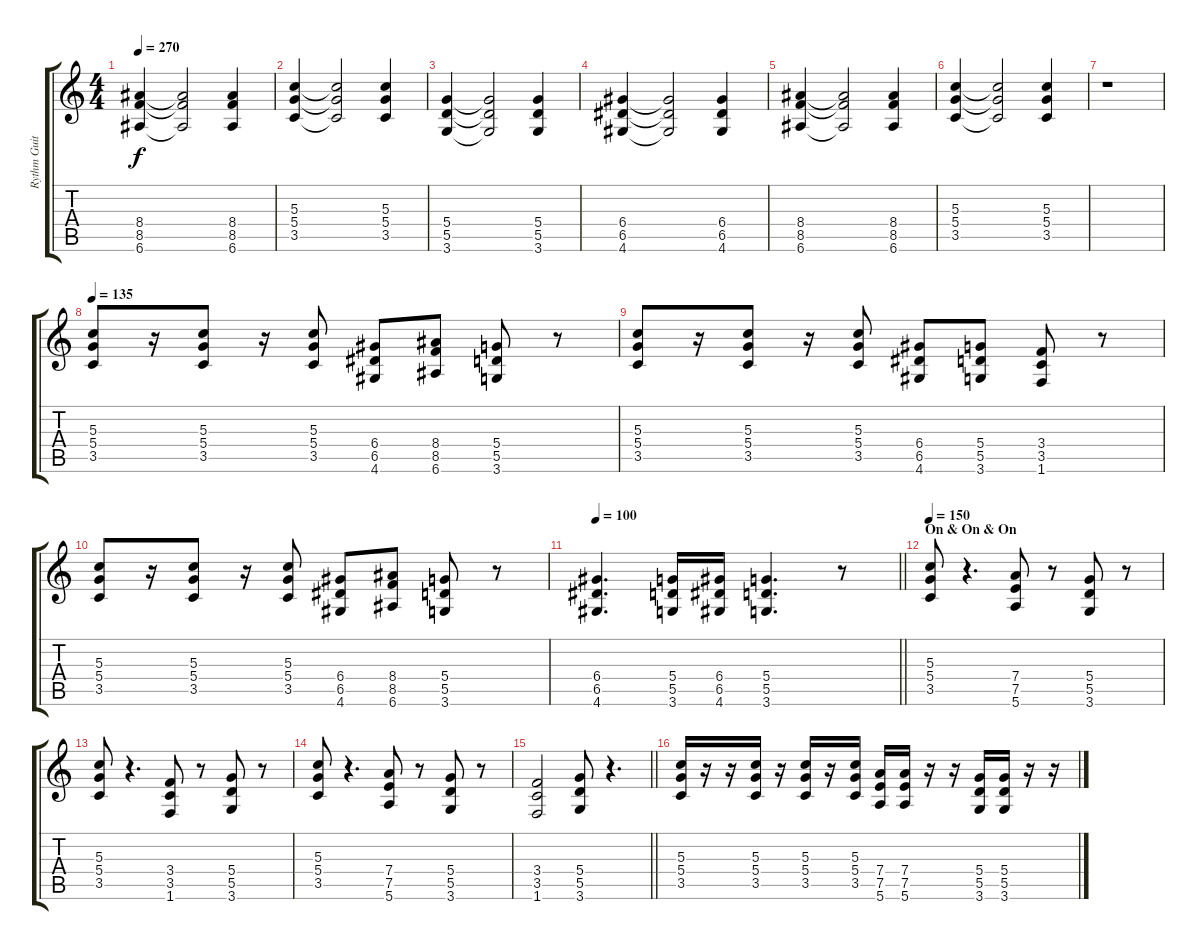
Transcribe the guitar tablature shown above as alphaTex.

\track ("Rythm Guitar" "Rythm Guit") {instrument overdrivenguitar}
\staff {score tabs}
\tuning (E4 B3 G3 D3 A2 E2) {hide}
\ts (4 4)
\tempo 270
\clef g2
\ks c
(8.4 8.5 6.6).4{dy f} (8.4{t} 8.5{t} 6.6{t}).2 (8.4 8.5 6.6).4 |
(5.3 5.4 3.5).4 (5.3{t} 5.4{t} 3.5{t}).2 (5.3 5.4 3.5).4 |
(5.4 5.5 3.6).4 (5.4{t} 5.5{t} 3.6{t}).2 (5.4 5.5 3.6).4 |
(6.4 6.5 4.6).4 (6.4{t} 6.5{t} 4.6{t}).2 (6.4 6.5 4.6).4 |
(8.4 8.5 6.6).4 (8.4{t} 8.5{t} 6.6{t}).2 (8.4 8.5 6.6).4 |
(5.3 5.4 3.5).4 (5.3{t} 5.4{t} 3.5{t}).2 (5.3 5.4 3.5).4 |
r.1 |
\tempo 135
(5.3 5.4 3.5).8 r.16 (5.3 5.4 3.5).8 r.16 (5.3 5.4 3.5).8 (6.4 6.5 4.6).8 (8.4 8.5 6.6).8 (5.4 5.5 3.6).8 r.8 |
(5.3 5.4 3.5).8 r.16 (5.3 5.4 3.5).8 r.16 (5.3 5.4 3.5).8 (6.4 6.5 4.6).8 (5.4 5.5 3.6).8 (3.4 3.5 1.6).8 r.8 |
(5.3 5.4 3.5).8 r.16 (5.3 5.4 3.5).8 r.16 (5.3 5.4 3.5).8 (6.4 6.5 4.6).8 (8.4 8.5 6.6).8 (5.4 5.5 3.6).8 r.8 |
\tempo 100
\barLineRight lightlight
(6.4 6.5 4.6).4{d} (5.4 5.5 3.6).16 (6.4 6.5 4.6).16 (5.4 5.5 3.6).4{d} r.8 |
\section ("" "On & On & On")
\tempo 150
(5.3 5.4 3.5).8 r.4{d} (7.4 7.5 5.6).8 r.8 (5.4 5.5 3.6).8 r.8 |
(5.3 5.4 3.5).8 r.4{d} (3.4 3.5 1.6).8 r.8 (5.4 5.5 3.6).8 r.8 |
(5.3 5.4 3.5).8 r.4{d} (7.4 7.5 5.6).8 r.8 (5.4 5.5 3.6).8 r.8 |
\barLineRight lightlight
(3.4 3.5 1.6).2 (5.4 5.5 3.6).8 r.4{d} |
(5.3 5.4 3.5).16 r.16 r.16 (5.3 5.4 3.5).16 r.16 (5.3 5.4 3.5).16 r.16 (5.3 5.4 3.5).16 (7.4 7.5 5.6).16 (7.4 7.5 5.6).16 r.16 r.16 (5.4 5.5 3.6).16 (5.4 5.5 3.6).16 r.16 r.16
